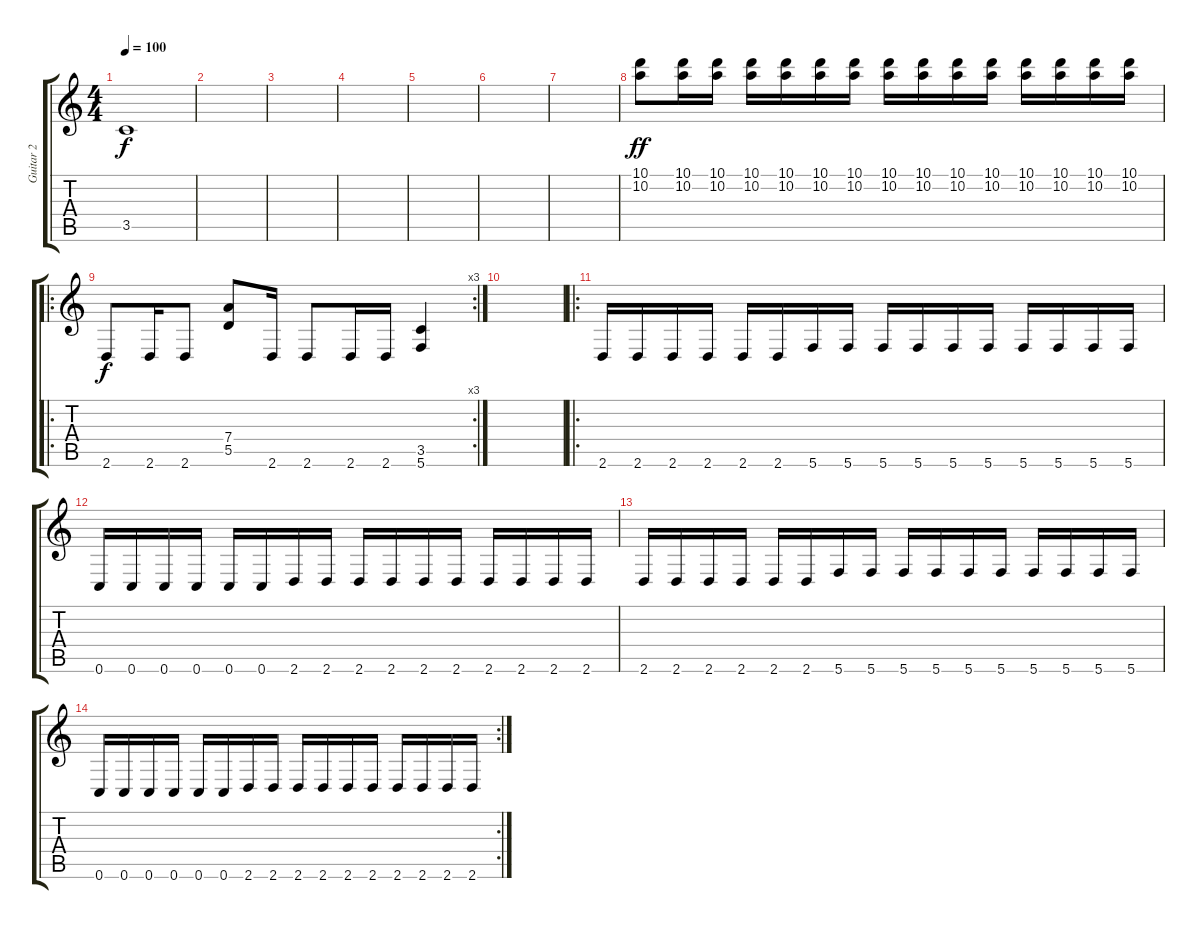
\track ("Guitar 2" "Guitar 2") {instrument distortionguitar}
\staff {score tabs}
\tuning (E4 B3 G3 D3 A2 C2) {hide}
\ts (4 4)
\tempo 100
\clef g2
\ks c
3.5.1{dy f} |
|
|
|
|
|
|
(10.1 10.2).8{dy ff} (10.1 10.2).16 (10.1 10.2).16 (10.1 10.2).16 (10.1 10.2).16 (10.1 10.2).16 (10.1 10.2).16 (10.1 10.2).16 (10.1 10.2).16 (10.1 10.2).16 (10.1 10.2).16 (10.1 10.2).16 (10.1 10.2).16 (10.1 10.2).16 (10.1 10.2).16 |
\ro
\rc 3
2.6.8{dy f} 2.6.16 2.6.8 (7.4 5.5).8 2.6.16 2.6.8 2.6.16 2.6.16 (3.5 5.6).4 |
|
\ro
2.6.16 2.6.16 2.6.16 2.6.16 2.6.16 2.6.16 5.6.16 5.6.16 5.6.16 5.6.16 5.6.16 5.6.16 5.6.16 5.6.16 5.6.16 5.6.16 |
0.6.16 0.6.16 0.6.16 0.6.16 0.6.16 0.6.16 2.6.16 2.6.16 2.6.16 2.6.16 2.6.16 2.6.16 2.6.16 2.6.16 2.6.16 2.6.16 |
2.6.16 2.6.16 2.6.16 2.6.16 2.6.16 2.6.16 5.6.16 5.6.16 5.6.16 5.6.16 5.6.16 5.6.16 5.6.16 5.6.16 5.6.16 5.6.16 |
\rc 2
0.6.16 0.6.16 0.6.16 0.6.16 0.6.16 0.6.16 2.6.16 2.6.16 2.6.16 2.6.16 2.6.16 2.6.16 2.6.16 2.6.16 2.6.16 2.6.16
